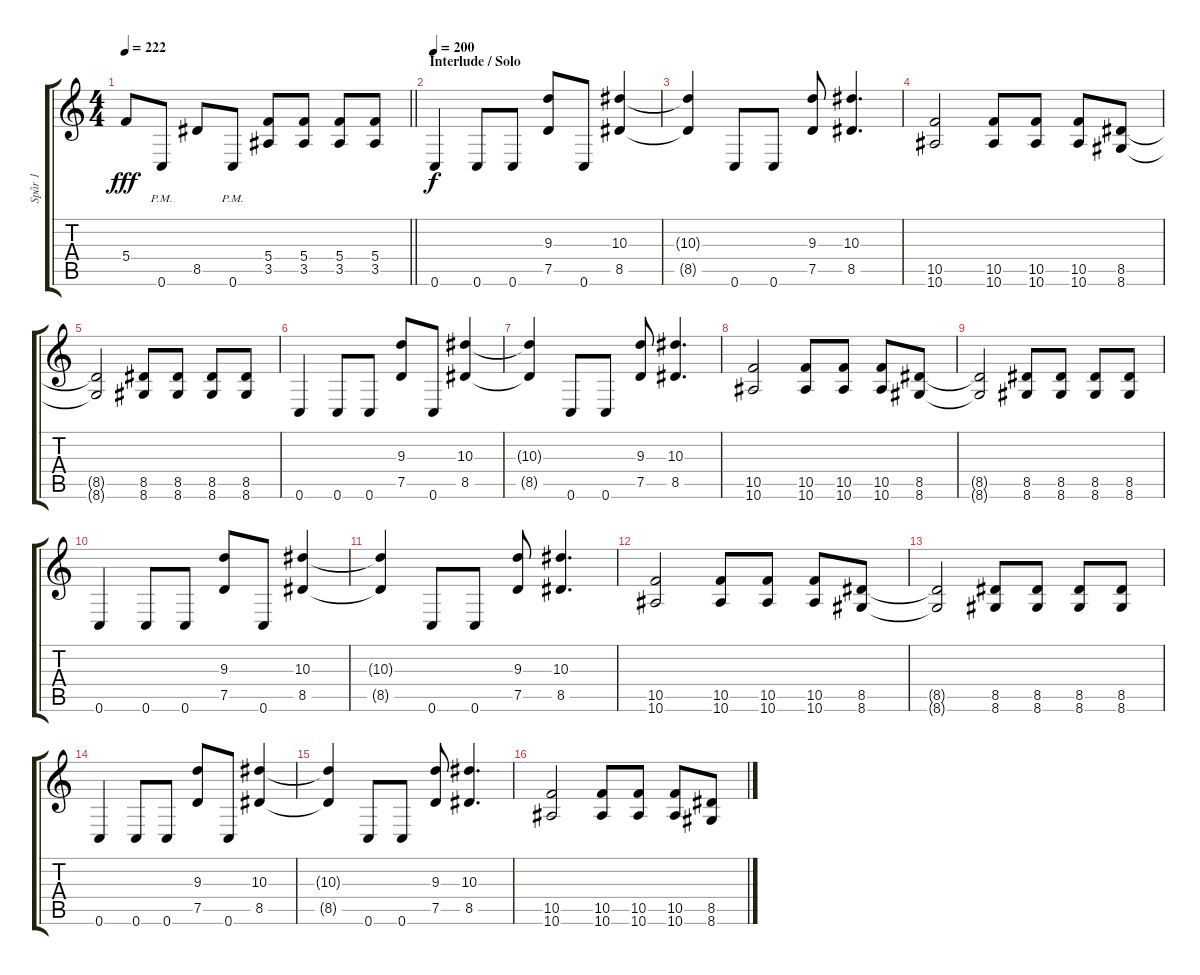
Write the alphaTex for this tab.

\track ("Spår 1" "Spår 1") {instrument distortionguitar}
\staff {score tabs}
\tuning (D4 A3 F3 C3 G2 C2) {hide}
\ts (4 4)
\tempo 222
\clef g2
\barLineRight lightlight
\ks c
5.4.8{dy fff} 0.6{pm}.8 8.5.8 0.6{pm}.8 (5.4 3.5).8 (5.4 3.5).8 (5.4 3.5).8 (5.4 3.5).8 |
\section ("" "Interlude / Solo")
\tempo 200
0.6.4{dy f} 0.6.8 0.6.8 (9.3 7.5).8 0.6.8 (10.3 8.5).4 |
(10.3{t} 8.5{t}).4 0.6.8 0.6.8 (9.3 7.5).8 (10.3 8.5).4{d} |
(10.5 10.6).2 (10.5 10.6).8 (10.5 10.6).8 (10.5 10.6).8 (8.5 8.6).8 |
(8.5{t} 8.6{t}).2 (8.5 8.6).8 (8.5 8.6).8 (8.5 8.6).8 (8.5 8.6).8 |
0.6.4 0.6.8 0.6.8 (9.3 7.5).8 0.6.8 (10.3 8.5).4 |
(10.3{t} 8.5{t}).4 0.6.8 0.6.8 (9.3 7.5).8 (10.3 8.5).4{d} |
(10.5 10.6).2 (10.5 10.6).8 (10.5 10.6).8 (10.5 10.6).8 (8.5 8.6).8 |
(8.5{t} 8.6{t}).2 (8.5 8.6).8 (8.5 8.6).8 (8.5 8.6).8 (8.5 8.6).8 |
0.6.4 0.6.8 0.6.8 (9.3 7.5).8 0.6.8 (10.3 8.5).4 |
(10.3{t} 8.5{t}).4 0.6.8 0.6.8 (9.3 7.5).8 (10.3 8.5).4{d} |
(10.5 10.6).2 (10.5 10.6).8 (10.5 10.6).8 (10.5 10.6).8 (8.5 8.6).8 |
(8.5{t} 8.6{t}).2 (8.5 8.6).8 (8.5 8.6).8 (8.5 8.6).8 (8.5 8.6).8 |
0.6.4 0.6.8 0.6.8 (9.3 7.5).8 0.6.8 (10.3 8.5).4 |
(10.3{t} 8.5{t}).4 0.6.8 0.6.8 (9.3 7.5).8 (10.3 8.5).4{d} |
(10.5 10.6).2 (10.5 10.6).8 (10.5 10.6).8 (10.5 10.6).8 (8.5 8.6).8
